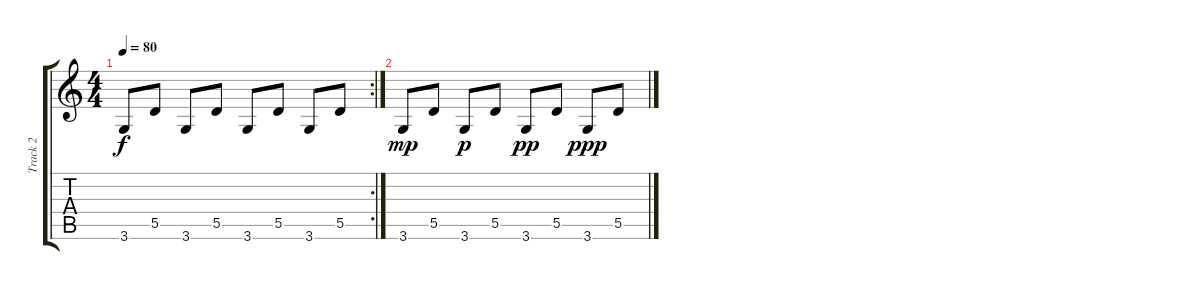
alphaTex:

\track ("Track 2" "Track 2") {instrument distortionguitar}
\staff {score tabs}
\tuning (E4 B3 G3 D3 A2 E2) {hide}
\rc 2
\ts (4 4)
\tempo 80
\clef g2
\ks c
3.6.8{dy f} 5.5.8 3.6.8 5.5.8 3.6.8 5.5.8 3.6.8 5.5.8 |
3.6.8{dy mp} 5.5.8 3.6.8{dy p} 5.5.8 3.6.8{dy pp} 5.5.8 3.6.8{dy ppp} 5.5.8
